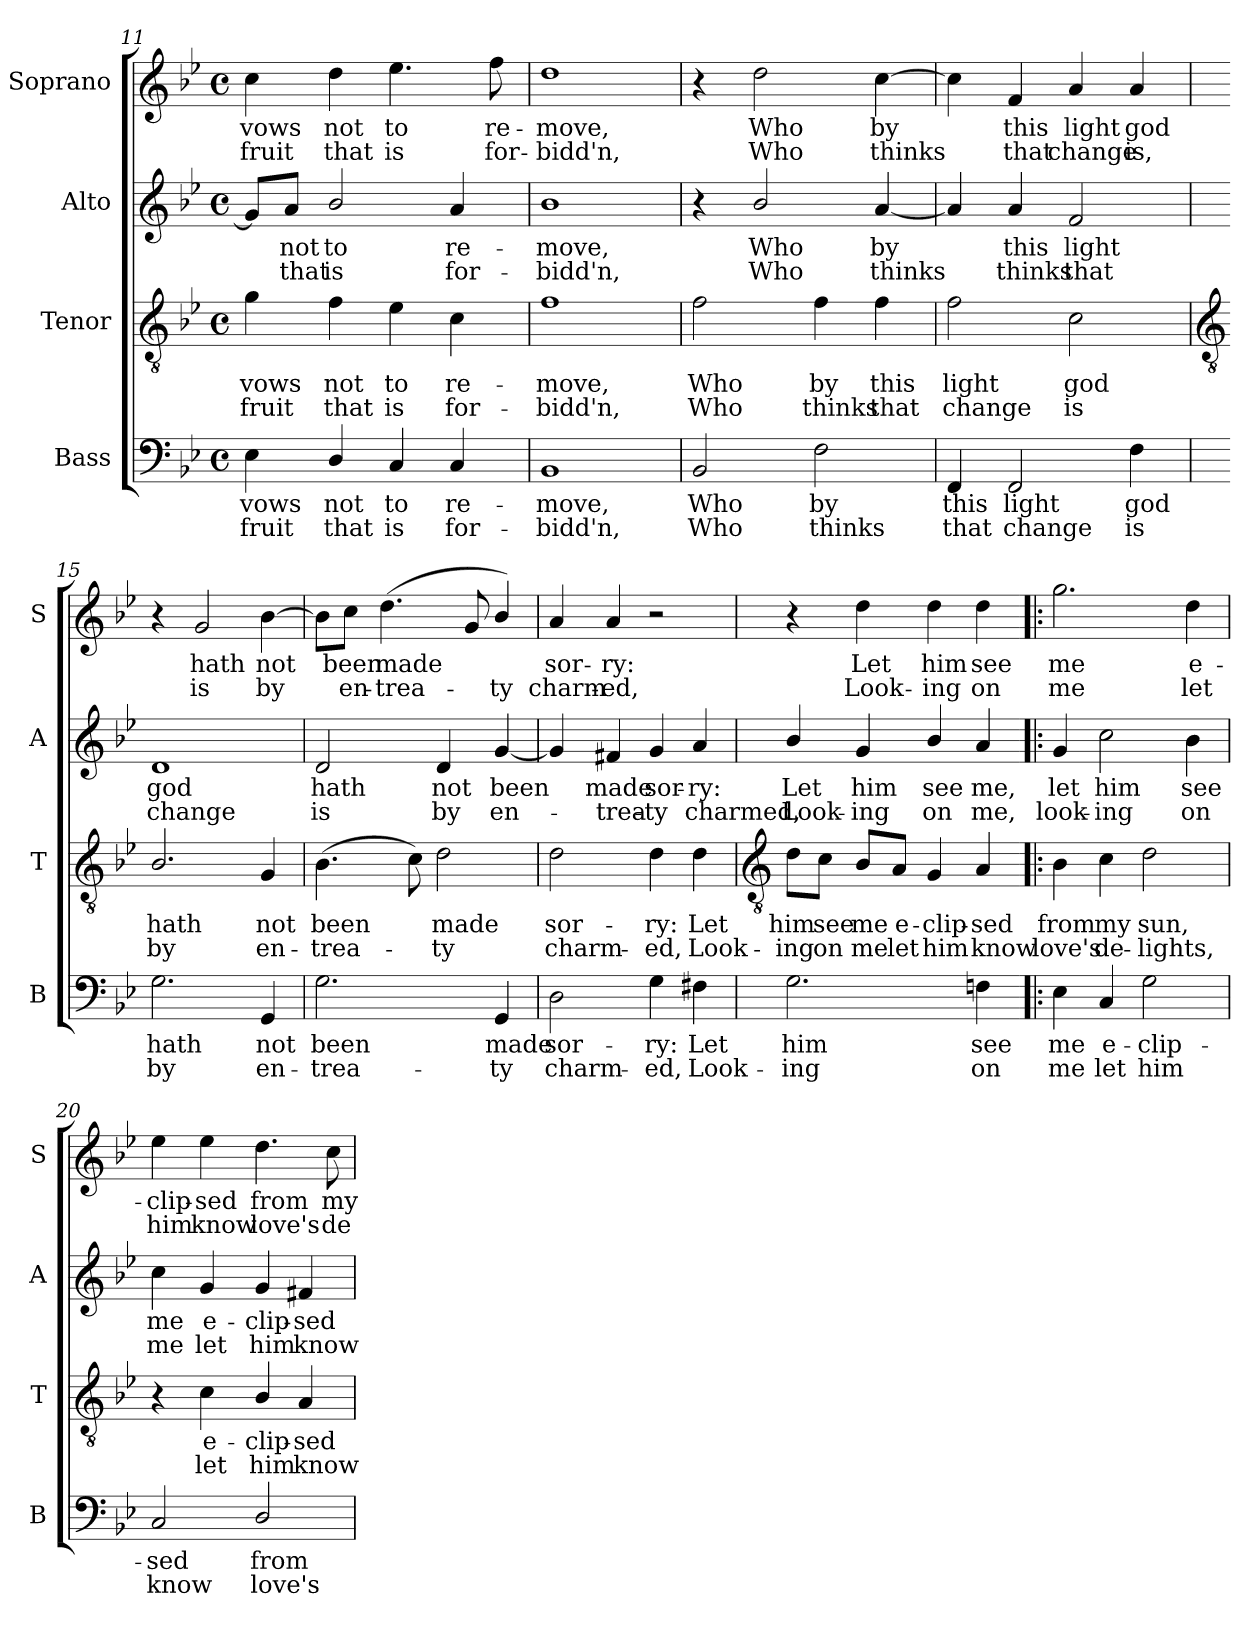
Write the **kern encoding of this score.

**kern	**text	**text	**kern	**text	**text	**kern	**text	**text	**kern	**text	**text
*part4	*part4	*part4	*part3	*part3	*part3	*part2	*part2	*part2	*part1	*part1	*part1
*staff4	*staff4	*staff4	*staff3	*staff3	*staff3	*staff2	*staff2	*staff2	*staff1	*staff1	*staff1
*I"Bass	*	*	*I"Tenor	*	*	*I"Alto	*	*	*I"Soprano	*	*
*I'B	*	*	*I'T	*	*	*I'A	*	*	*I'S	*	*
!!LO:LB:g=z
*clefF4	*	*	*clefGv2	*	*	*clefG2	*	*	*clefG2	*	*
*k[b-e-]	*	*	*k[b-e-]	*	*	*k[b-e-]	*	*	*k[b-e-]	*	*
*B-:	*	*	*B-:	*	*	*B-:	*	*	*B-:	*	*
*M4/4	*	*	*M4/4	*	*	*M4/4	*	*	*M4/4	*	*
*met(c)	*	*	*met(c)	*	*	*met(c)	*	*	*met(c)	*	*
=11	=11	=11	=11	=11	=11	=11	=11	=11	=11	=11	=11
!	!LO:LY:b	!LO:LY:b	!	!LO:LY:b	!LO:LY:b	!	!	!	!	!LO:LY:b	!LO:LY:b
4E-	vows	fruit	4g	vows	fruit	8g/L]	.	.	4cc	vows	fruit
!	!	!	!	!	!	!	!LO:LY:b	!LO:LY:b	!	!	!
.	.	.	.	.	.	8a/J	not	that	.	.	.
!	!LO:LY:b	!LO:LY:b	!	!LO:LY:b	!LO:LY:b	!	!LO:LY:b	!LO:LY:b	!	!LO:LY:b	!LO:LY:b
4D/	not	that	4f	not	that	2b-/	to	is	4dd	not	that
!	!LO:LY:b	!LO:LY:b	!	!LO:LY:b	!LO:LY:b	!	!	!	!	!LO:LY:b	!LO:LY:b
4C	to	is	4e-	to	is	.	.	.	4.ee-	to	is
!	!LO:LY:b	!LO:LY:b	!	!LO:LY:b	!LO:LY:b	!	!LO:LY:b	!LO:LY:b	!	!	!
4C	re-	-for-	4c	re-	-for-	4a	re-	-for-	.	.	.
!	!	!	!	!	!	!	!	!	!	!LO:LY:b	!LO:LY:b
.	.	.	.	.	.	.	.	.	8ff	re-	-for-
=12	=12	=12	=12	=12	=12	=12	=12	=12	=12	=12	=12
!	!LO:LY:b	!LO:LY:b	!	!LO:LY:b	!LO:LY:b	!	!LO:LY:b	!LO:LY:b	!	!LO:LY:b	!LO:LY:b
1BB-	-move,	bidd'n,	1f	-move,	bidd'n,	1b-	-move,	bidd'n,	1dd	-move,	bidd'n,
=13	=13	=13	=13	=13	=13	=13	=13	=13	=13	=13	=13
!	!LO:LY:b	!LO:LY:b	!	!LO:LY:b	!LO:LY:b	!	!	!	!	!	!
2BB-	Who	Who	2f	Who	Who	4r	.	.	4r	.	.
!	!	!	!	!	!	!	!LO:LY:b	!LO:LY:b	!	!LO:LY:b	!LO:LY:b
.	.	.	.	.	.	2b-/	Who	Who	2dd	Who	Who
!	!LO:LY:b	!LO:LY:b	!	!LO:LY:b	!LO:LY:b	!	!	!	!	!	!
2F	by	thinks	4f	by	thinks	.	.	.	.	.	.
!	!	!	!	!LO:LY:b	!LO:LY:b	!	!LO:LY:b	!LO:LY:b	!	!LO:LY:b	!LO:LY:b
.	.	.	4f	this	that	[4a	by	thinks	[4cc	by	thinks
=14	=14	=14	=14	=14	=14	=14	=14	=14	=14	=14	=14
!	!LO:LY:b	!LO:LY:b	!	!LO:LY:b	!LO:LY:b	!	!	!	!	!	!
4FF	this	that	2f	light	change	4a]	.	.	4cc]	.	.
!	!LO:LY:b	!LO:LY:b	!	!	!	!	!LO:LY:b	!LO:LY:b	!	!LO:LY:b	!LO:LY:b
2FF	light	change	.	.	.	4a	this	thinks	4f	this	that
!	!	!	!	!LO:LY:b	!LO:LY:b	!	!LO:LY:b	!LO:LY:b	!	!LO:LY:b	!LO:LY:b
.	.	.	2c	god	is	2f	light	that	4a	light	change
!	!LO:LY:b	!LO:LY:b	!	!	!	!	!	!	!	!LO:LY:b	!LO:LY:b
4F	god	is	.	.	.	.	.	.	4a	god	is,
!!LO:LB:g=z
=15	=15	=15	=15	=15	=15	=15	=15	=15	=15	=15	=15
*	*	*	*clefGv2	*	*	*	*	*	*	*	*
!	!LO:LY:b	!LO:LY:b	!	!LO:LY:b	!LO:LY:b	!	!LO:LY:b	!LO:LY:b	!	!	!
2.G	hath	by	2.B-/	hath	by	1d	god	change	4r	.	.
!	!	!	!	!	!	!	!	!	!	!LO:LY:b	!LO:LY:b
.	.	.	.	.	.	.	.	.	2g	hath	is
!	!LO:LY:b	!LO:LY:b	!	!LO:LY:b	!LO:LY:b	!	!	!	!	!LO:LY:b	!LO:LY:b
4GG	not	en-	4G	not	en-	.	.	.	[4b-	not	by
=16	=16	=16	=16	=16	=16	=16	=16	=16	=16	=16	=16
!	!LO:LY:b	!LO:LY:b	!	!LO:LY:b	!LO:LY:b	!	!LO:LY:b	!LO:LY:b	!	!	!
2.G	-been	trea-	(>4.B-	-been	trea-	2d	hath	is	8b-\L]	.	.
!	!	!	!	!	!	!	!	!	!	!LO:LY:b	!LO:LY:b
.	.	.	.	.	.	.	.	.	8cc\J	been	en-
!	!	!	!	!	!	!	!	!	!	!LO:LY:b	!LO:LY:b
.	.	.	.	.	.	.	.	.	(<4.dd	-made	trea-
.	.	.	8c)	.	.	.	.	.	.	.	.
!	!	!	!	!LO:LY:b	!LO:LY:b	!	!LO:LY:b	!LO:LY:b	!	!	!
.	.	.	2d	made	ty	4d	not	by	.	.	.
.	.	.	.	.	.	.	.	.	8g	.	.
!	!LO:LY:b	!LO:LY:b	!	!	!	!	!LO:LY:b	!LO:LY:b	!	!	!LO:LY:b
4GG	-made	ty	.	.	.	[4g	been	en-	4b-/)	.	ty
=17	=17	=17	=17	=17	=17	=17	=17	=17	=17	=17	=17
!	!LO:LY:b	!LO:LY:b	!	!LO:LY:b	!LO:LY:b	!	!	!	!	!LO:LY:b	!LO:LY:b
2D	sor-	-charm-	2d	sor-	-charm-	4g]	.	.	4a	sor-	-charm-
!	!	!	!	!	!	!	!LO:LY:b	!LO:LY:b	!	!LO:LY:b	!LO:LY:b
.	.	.	.	.	.	4f#X	made	trea-	4a	-ry:	ed,
!	!LO:LY:b	!LO:LY:b	!	!LO:LY:b	!LO:LY:b	!	!LO:LY:b	!LO:LY:b	!	!	!
4G	-ry:	ed,	4d	-ry:	ed,	4g	-sor-	-ty	2r	.	.
!	!LO:LY:b	!LO:LY:b	!	!LO:LY:b	!LO:LY:b	!	!LO:LY:b	!LO:LY:b	!	!	!
4F#X	Let	Look-	4d	Let	Look-	4a	ry:	charmed,	.	.	.
!!LO:LB:g=z
=18	=18	=18	=18	=18	=18	=18	=18	=18	=18	=18	=18
*	*	*	*clefGv2	*	*	*	*	*	*	*	*
!	!LO:LY:b	!LO:LY:b	!	!LO:LY:b	!LO:LY:b	!	!LO:LY:b	!LO:LY:b	!	!	!
2.G	-him	ing	8d\L	-him	ing	4b-/	Let	Look-	4r	.	.
!	!	!	!	!LO:LY:b	!LO:LY:b	!	!	!	!	!	!
.	.	.	8c\J	see	on	.	.	.	.	.	.
!	!	!	!	!LO:LY:b	!LO:LY:b	!	!LO:LY:b	!LO:LY:b	!	!LO:LY:b	!LO:LY:b
.	.	.	8B-/L	me	me	4g	-him	ing	4dd	Let	Look-
!	!	!	!	!LO:LY:b	!LO:LY:b	!	!	!	!	!	!
.	.	.	8A/J	e-	-let	.	.	.	.	.	.
!	!	!	!	!LO:LY:b	!LO:LY:b	!	!LO:LY:b	!LO:LY:b	!	!LO:LY:b	!LO:LY:b
.	.	.	4G	clip-	-him	4b-/	see	on	4dd	-him	ing
!	!LO:LY:b	!LO:LY:b	!	!LO:LY:b	!LO:LY:b	!	!LO:LY:b	!LO:LY:b	!	!LO:LY:b	!LO:LY:b
4Fn	see	on	4A	sed	know	4a	me,	me,	4dd	see	on
=19!|:	=19!|:	=19!|:	=19!|:	=19!|:	=19!|:	=19!|:	=19!|:	=19!|:	=19!|:	=19!|:	=19!|:
!	!LO:LY:b	!LO:LY:b	!	!LO:LY:b	!LO:LY:b	!	!LO:LY:b	!LO:LY:b	!	!LO:LY:b	!LO:LY:b
4E-	me	me	4B-	from	love's	4g	let	look-	2.gg	me	me
!	!LO:LY:b	!LO:LY:b	!	!LO:LY:b	!LO:LY:b	!	!LO:LY:b	!LO:LY:b	!	!	!
4C	e-	-let	4c	my	de-	2cc	-him	ing	.	.	.
!	!LO:LY:b	!LO:LY:b	!	!LO:LY:b	!LO:LY:b	!	!	!	!	!	!
2G	clip-	-him	2d	-sun,	lights,	.	.	.	.	.	.
!	!	!	!	!	!	!	!LO:LY:b	!LO:LY:b	!	!LO:LY:b	!LO:LY:b
.	.	.	.	.	.	4b-	see	on	4dd	e-	-let
=20	=20	=20	=20	=20	=20	=20	=20	=20	=20	=20	=20
!	!LO:LY:b	!LO:LY:b	!	!	!	!	!LO:LY:b	!LO:LY:b	!	!LO:LY:b	!LO:LY:b
2C	sed	know	4r	.	.	4cc	me	me	4ee-	clip-	-him
!	!	!	!	!LO:LY:b	!LO:LY:b	!	!LO:LY:b	!LO:LY:b	!	!LO:LY:b	!LO:LY:b
.	.	.	4c	e-	-let	4g	e-	-let	4ee-	sed	know
!	!LO:LY:b	!LO:LY:b	!	!LO:LY:b	!LO:LY:b	!	!LO:LY:b	!LO:LY:b	!	!LO:LY:b	!LO:LY:b
2D/	from	love's	4B-/	clip-	-him	4g	clip-	-him	4.dd	from	love's
!	!	!	!	!LO:LY:b	!LO:LY:b	!	!LO:LY:b	!LO:LY:b	!	!	!
.	.	.	4A	sed	know	4f#X	sed	know	.	.	.
!	!	!	!	!	!	!	!	!	!	!LO:LY:b	!LO:LY:b
.	.	.	.	.	.	.	.	.	8cc	my	de-
=	=	=	=	=	=	=	=	=	=	=	=
*-	*-	*-	*-	*-	*-	*-	*-	*-	*-	*-	*-
